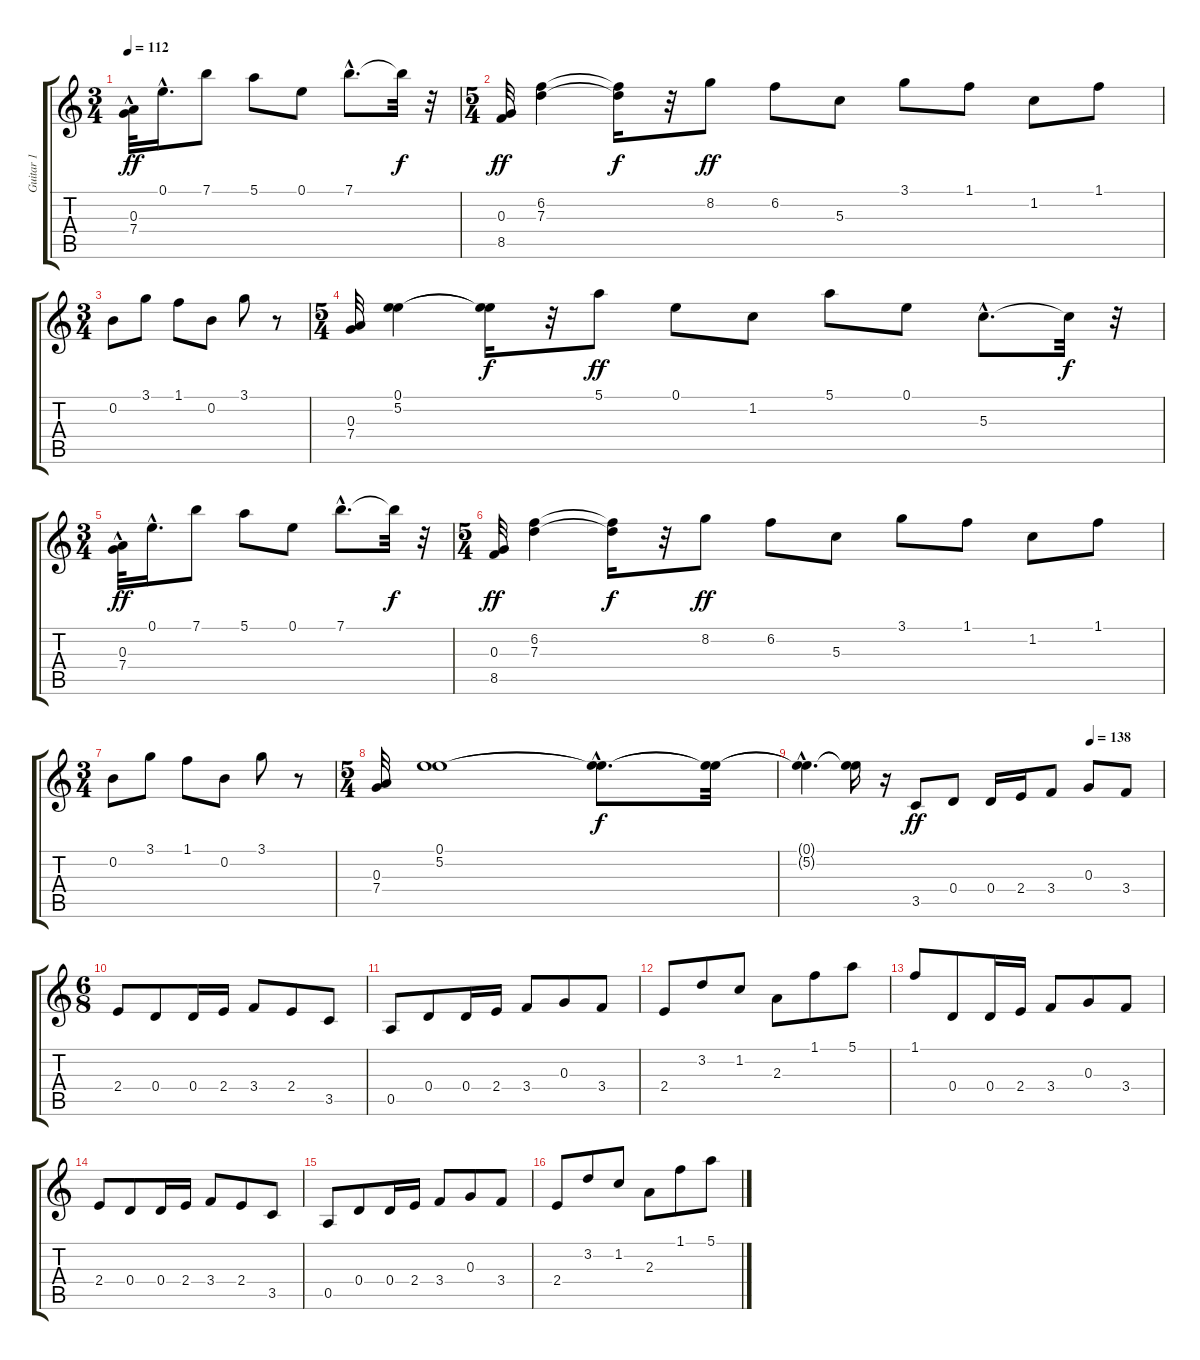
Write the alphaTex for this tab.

\track ("Guitar 1" "Guitar 1") {instrument acousticguitarsteel}
\staff {score tabs}
\tuning (E4 B3 G3 D3 A2 E2) {hide}
\ts (3 4)
\tempo 112
\clef g2
\ks c
(0.3{hac} 7.4).32{dy ff} 0.1{hac}.16{d} 7.1.8 5.1.8 0.1.8 7.1{hac}.8{d} 7.1{t}.32{dy f} r.32 |
\ts (5 4)
(0.3 8.5).32{dy ff} (6.2 7.3).4 (6.2{t} 7.3{t}).16{dy f} r.32 8.2.8{dy ff} 6.2.8 5.3.8 3.1.8 1.1.8 1.2.8 1.1.8 |
\ts (3 4)
0.2.8 3.1.8 1.1.8 0.2.8 3.1.8 r.8 |
\ts (5 4)
(0.3 7.4).32 (0.1 5.2).4 (0.1{t} 5.2{t}).16{dy f} r.32 5.1.8{dy ff} 0.1.8 1.2.8 5.1.8 0.1.8 5.3{hac}.8{d} 5.3{t}.32{dy f} r.32 |
\ts (3 4)
(0.3{hac} 7.4).32{dy ff} 0.1{hac}.16{d} 7.1.8 5.1.8 0.1.8 7.1{hac}.8{d} 7.1{t}.32{dy f} r.32 |
\ts (5 4)
(0.3 8.5).32{dy ff} (6.2 7.3).4 (6.2{t} 7.3{t}).16{dy f} r.32 8.2.8{dy ff} 6.2.8 5.3.8 3.1.8 1.1.8 1.2.8 1.1.8 |
\ts (3 4)
0.2.8 3.1.8 1.1.8 0.2.8 3.1.8 r.8 |
\ts (5 4)
(0.3 7.4).32 (0.1 5.2).1 (0.1{hac t} 5.2{hac t}).8{d dy f} (0.1{t} 5.2{t}).32 |
\tempo (138 0.8)
(0.1{hac t} 5.2{hac t}).4{d} (0.1{t} 5.2{t}).16 r.16 3.5.8{dy ff volume 6 instrument overdrivenguitar} 0.4.8 0.4.16 2.4.16 3.4.8 0.3.8 3.4.8 |
\ts (6 8)
2.4.8 0.4.8 0.4.16 2.4.16 3.4.8 2.4.8 3.5.8 |
0.5.8 0.4.8 0.4.16 2.4.16 3.4.8 0.3.8 3.4.8 |
2.4.8 3.2.8 1.2.8 2.3.8 1.1.8 5.1.8 |
1.1.8 0.4.8 0.4.16 2.4.16 3.4.8 0.3.8 3.4.8 |
2.4.8 0.4.8 0.4.16 2.4.16 3.4.8 2.4.8 3.5.8 |
0.5.8 0.4.8 0.4.16 2.4.16 3.4.8 0.3.8 3.4.8 |
2.4.8 3.2.8 1.2.8 2.3.8 1.1.8 5.1.8
